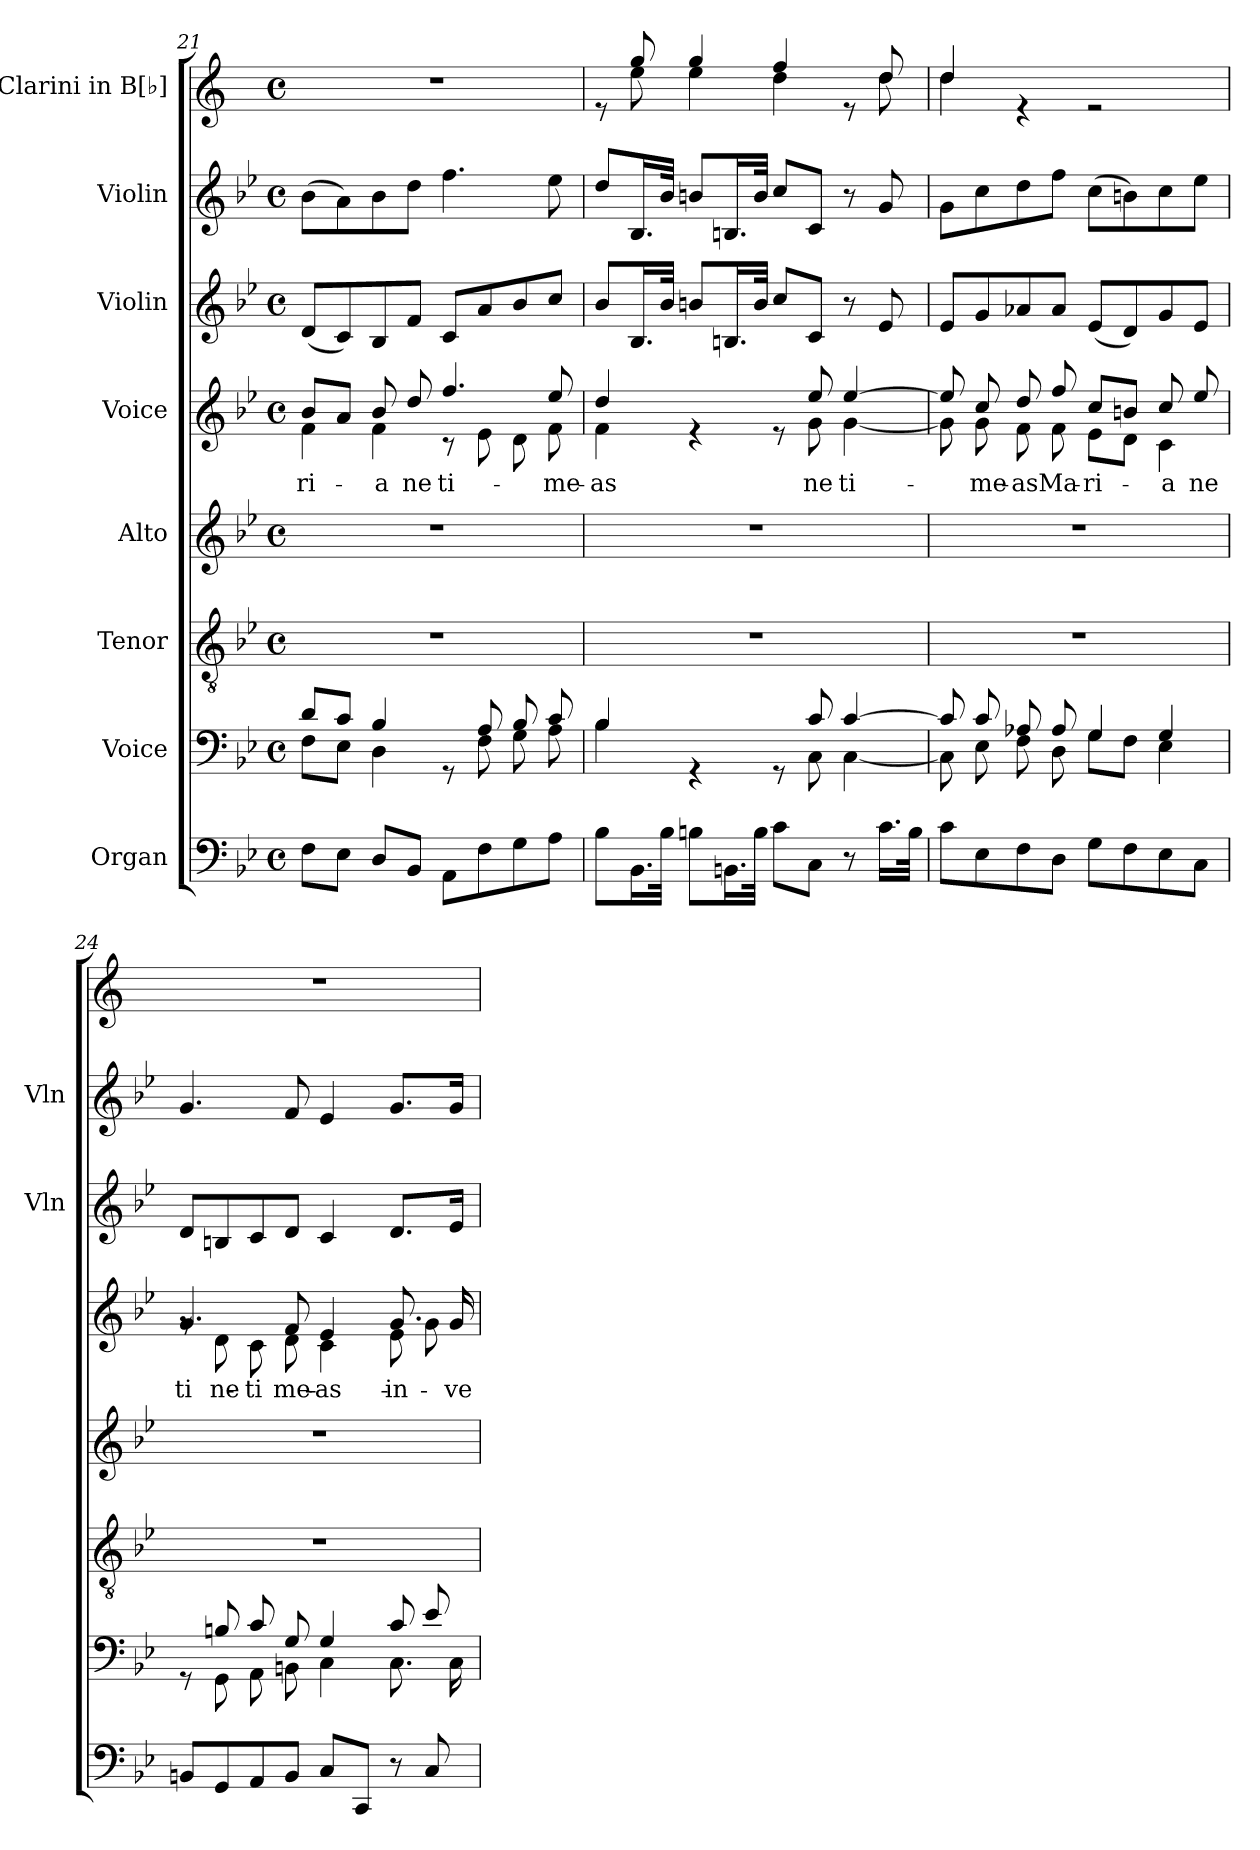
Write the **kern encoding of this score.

**kern	**kern	**kern	**kern	**kern	**text	**kern	**kern	**kern
*part8	*part7	*part6	*part5	*part4	*part4	*part3	*part2	*part1
*staff8	*staff7	*staff6	*staff5	*staff4	*staff4	*staff3	*staff2	*staff1
*I"Organ	*I"Voice	*I"Tenor	*I"Alto	*I"Voice	*	*I"Violin	*I"Violin	*I"Clarini in B[♭]
*	*	*	*	*	*	*I'Vln	*I'Vln	*
*clefF4	*clefF4	*clefGv2	*clefG2	*clefG2	*	*clefG2	*clefG2	*clefG2
*	*	*	*	*	*	*	*	*ITrd1c2
*k[b-e-]	*k[b-e-]	*k[b-e-]	*k[b-e-]	*k[b-e-]	*	*k[b-e-]	*k[b-e-]	*k[b-e-]
*M4/4	*M4/4	*M4/4	*M4/4	*M4/4	*	*M4/4	*M4/4	*M4/4
*met(c)	*met(c)	*met(c)	*met(c)	*met(c)	*	*met(c)	*met(c)	*met(c)
=21	=21	=21	=21	=21	=21	=21	=21	=21
*	*^	*	*	*	*	*	*	*
!	!	!	!	!	!	!LO:LY:b	!	!	!
*	*	*	*	*	*^	*	*	*	*
8F\L	8d/L	8F\L	1r	1r	8b-/L	4f\	-ri-	(8d/L	(8b-\L	1r
8E-\J	8c/J	8E-\J	.	.	8a/J	.	.	8c/)	8a\)	.
!	!	!	!	!	!	!	!LO:LY:b	!	!	!
8D/L	4B-/	4D\	.	.	8b-/	4f\	-a	8B-/	8b-\	.
!	!	!	!	!	!	!	!LO:LY:b	!	!	!
8BB-/J	.	.	.	.	8dd/	.	ne	8f/J	8dd\J	.
!	!	!	!	!	!	!	!LO:LY:b	!	!	!
8AA\L	8rGG	8ryy	.	.	4.ff/	8r	ti-	8c/L	4.ff\	.
8F\	8A/	8F\	.	.	.	8e-\	.	8a/	.	.
8G\	8B-/	8G\	.	.	.	8d\	.	8b-/	.	.
!	!	!	!	!	!	!	!LO:LY:b	!	!	!
8A\J	8c/	8A\	.	.	8ee-/	8f\	-me-	8cc/J	8ee-\	.
=22	=22	=22	=22	=22	=22	=22	=22	=22	=22	=22
!	!	!	!	!	!	!	!LO:LY:b	!	!	!
*	*	*	*	*	*	*	*	*	*	*^
8B-\L	4B-/	4B-\	1r	1r	4dd/	4f\	-as	8b-/L	8dd/L	8re	8ryy
16.BB-\L	.	.	.	.	.	.	.	16.B-/L	16.B-/L	8ff/	8dd\
32B-\JJk	.	.	.	.	.	.	.	32b-/JJk	32b-/JJk	.	.
8Bn\L	4rGG	4.ryy	.	.	4re	4.ryy	.	8bn/L	8bn/L	4ff/	4dd\
16.BBn\L	.	.	.	.	.	.	.	16.Bn/L	16.Bn/L	.	.
32B\JJk	.	.	.	.	.	.	.	32b/JJk	32b/JJk	.	.
8c\L	8rGG	.	.	.	8re	.	.	8cc/L	8cc/L	4ee-/	4cc\
!	!	!	!	!	!	!	!LO:LY:b	!	!	!	!
8C\J	8c/	8C\	.	.	8ee-/	8g\	ne	8c/J	8c/J	.	.
!	!	!	!	!	!	!	!LO:LY:b	!	!	!	!
8r	[4c/	[4C\	.	.	[4ee-/	[4g\	ti-	8r	8r	8re	8ryy
16.c\LL	.	.	.	.	.	.	.	8e-/	8g/	8cc/	8cc\
32B\JJk	.	.	.	.	.	.	.	.	.	.	.
!!LO:LB:g=z	!!
=23	=23	=23	=23	=23	=23	=23	=23	=23	=23	=23	=23
8c\L	8c/]	8C\]	1r	1r	8ee-/]	8g\]	.	8e-/L	8g\L	4cc/	4cc\
!	!	!	!	!	!	!	!LO:LY:b	!	!	!	!
8E-\	8c/	8E-\	.	.	8cc/	8g\	-me-	8g/	8cc\	.	.
!	!	!	!	!	!	!	!LO:LY:b	!	!	!	!
8F\	8A-X/	8F\	.	.	8dd/	8f\	-as	8a-X/	8dd\	4re	2.ryy
!	!	!	!	!	!	!	!LO:LY:b	!	!	!	!
8D\J	8A-/	8D\	.	.	8ff/	8f\	Ma-	8a-/J	8ff\J	.	.
!	!	!	!	!	!	!	!LO:LY:b	!	!	!	!
8G\L	4G/	8G\L	.	.	8cc/L	8e-\L	-ri-	(8e-/L	(8cc\L	2re	.
8F\	.	8F\J	.	.	8bn/J	8d\J	.	8d/)	8bn\)	.	.
!	!	!	!	!	!	!	!LO:LY:b	!	!	!	!
8E-\	4G/	4E-\	.	.	8cc/	4c\	-a	8g/	8cc\	.	.
!	!	!	!	!	!	!	!LO:LY:b	!	!	!	!
8C\J	.	.	.	.	8ee-/	.	ne	8e-/J	8ee-\J	.	.
*	*	*	*	*	*	*	*	*	*	*v	*v
=24	=24	=24	=24	=24	=24	=24	=24	=24	=24	=24
!	!	!	!	!	!	!	!LO:LY:b	!	!	!
8BBn/L	8rGG	8ryy	1r	1r	4.g/	8rg	ti-	8d/L	4.g/	1r
!	!	!	!	!	!	!	!LO:LY:b	!	!	!
8GG/	8Bn/	8GG\	.	.	.	8d\	ne	8Bn/	.	.
!	!	!	!	!	!	!	!LO:LY:b	!	!	!
8AA/	8c/	8AA\	.	.	.	8c\	ti-	8c/	.	.
!	!	!	!	!	!	!	!LO:LY:b	!	!	!
!	!	!	!	!	!	!	!LO:LY:b	!	!	!
8BB/J	8G/	8BBn\	.	.	8f/	8d\	-me-	8d/J	8f/	.
!	!	!	!	!	!	!	!LO:LY:b	!	!	!
!	!	!	!	!	!	!	!LO:LY:b	!	!	!
8C/L	4G/	4C\	.	.	4e-/	4c\	-as	4c/	4e-/	.
8CC/J	.	.	.	.	.	.	.	.	.	.
!	!	!	!	!	!	!	!LO:LY:b	!	!	!
8r	8c/	8.C\	.	.	8.g/	8e-\	in-	8.d/L	8.g/L	.
8C/	8e-/	.	.	.	.	8g\	.	.	.	.
!	!	!	!	!	!	!	!LO:LY:b	!	!	!
.	.	16C\	.	.	16g/	.	-ve-	16e-/Jk	16g/Jk	.
*	*v	*v	*	*	*v	*v	*	*	*	*
=	=	=	=	=	=	=	=	=
*-	*-	*-	*-	*-	*-	*-	*-	*-
